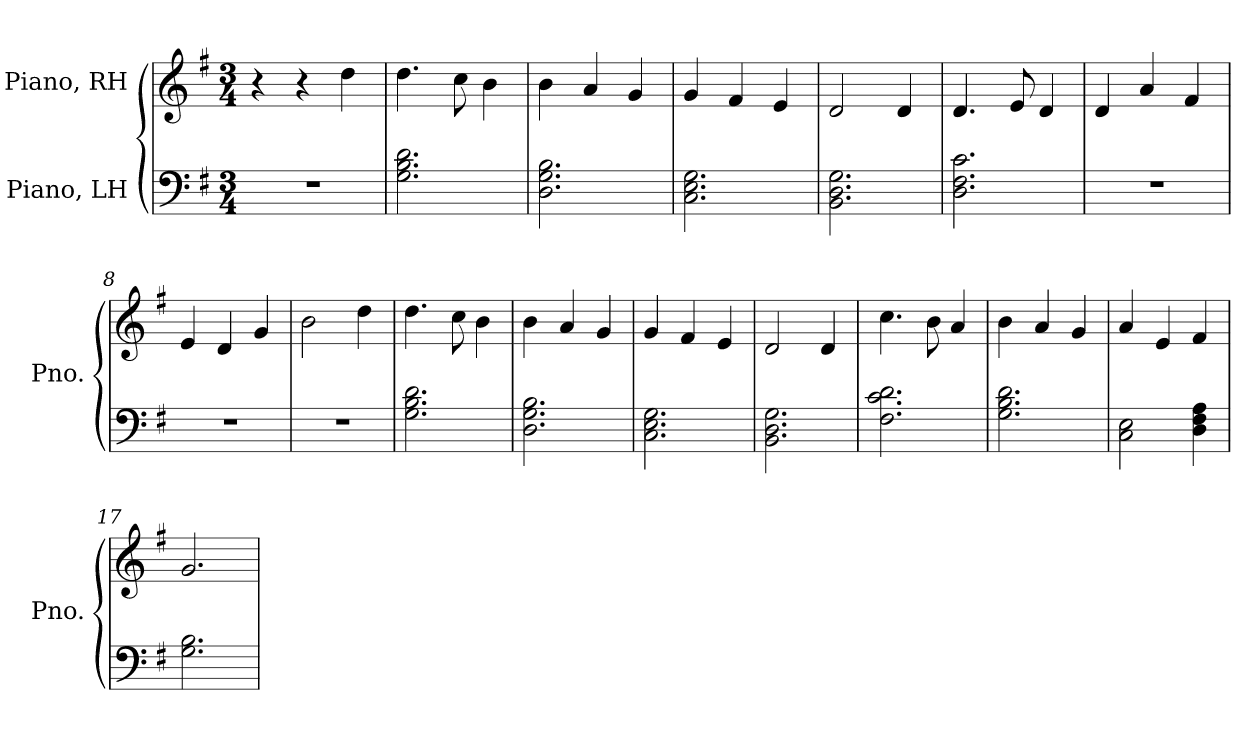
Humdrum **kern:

**kern	**kern
*part2	*part1
*staff2	*staff1
*I"Piano, LH	*I"Piano, RH
*I'Pno.	*I'Pno.
*clefF4	*clefG2
*k[f#]	*k[f#]
*M3/4	*M3/4
*MM120	*MM120
=1	=1
2.r	4r
.	4r
.	4dd\
=2	=2
2.G\ 2.B\ 2.d\	4.dd\
.	8cc\
.	4b\
=3	=3
2.D\ 2.G\ 2.B\	4b\
.	4a/
.	4g/
=4	=4
2.C\ 2.E\ 2.G\	4g/
.	4f#/
.	4e/
=5	=5
2.BB\ 2.D\ 2.G\	2d/
.	4d/
=6	=6
2.D\ 2.F#\ 2.c\	4.d/
.	8e/
.	4d/
=7	=7
2.r	4d/
.	4a/
.	4f#/
=8	=8
2.r	4e/
.	4d/
.	4g/
=9	=9
2.r	2b\
.	4dd\
!!LO:LB:g=z
=10	=10
2.G\ 2.B\ 2.d\	4.dd\
.	8cc\
.	4b\
=11	=11
2.D\ 2.G\ 2.B\	4b\
.	4a/
.	4g/
=12	=12
2.C\ 2.E\ 2.G\	4g/
.	4f#/
.	4e/
=13	=13
2.BB\ 2.D\ 2.G\	2d/
.	4d/
=14	=14
2.F#\ 2.c\ 2.d\	4.cc\
.	8b\
.	4a/
=15	=15
2.G\ 2.B\ 2.d\	4b\
.	4a/
.	4g/
=16	=16
2C\ 2E\	4a/
.	4e/
4D\ 4F#\ 4A\	4f#/
=17	=17
2.G\ 2.B\	2.g/
=	=
*-	*-
